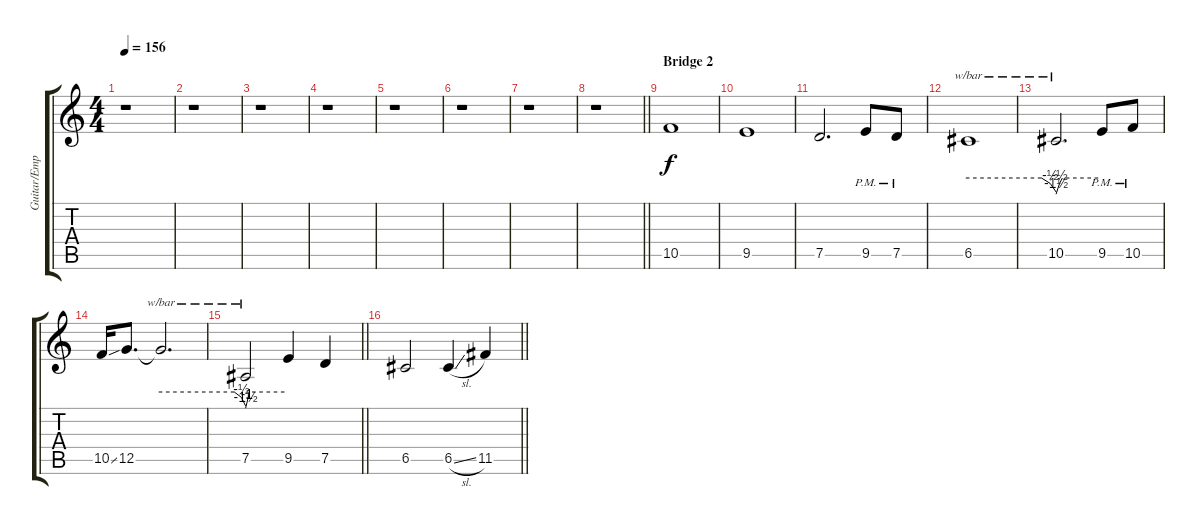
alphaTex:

\track ("Guitar/Emppu" "Guitar/Emp") {instrument distortionguitar}
\staff {score tabs}
\tuning (D4 A3 F3 C3 G2 D2) {hide}
\ts (4 4)
\tempo 156
\clef g2
\ks c
r.1{dy f} |
r.1 |
r.1 |
r.1 |
r.1 |
r.1 |
r.1 |
\barLineRight lightlight
r.1 |
\section ("" "Bridge 2")
10.5.1 |
9.5.1 |
7.5.2{d} 9.5{pm}.8 7.5{pm}.8 |
6.5.1{tbe (custom default 0 0 50 0 56 -2 60 -6)} |
10.5.2{d tbe (custom default 0 -8 5 -2 9 0 60 0)} 9.5{pm}.8 10.5{pm}.8 |
10.5{ss}.16 12.5.8{d} 12.5{t}.2{d tbe (custom default 0 0 52 0 57 -2 60 -6)} |
\barLineRight lightlight
7.5.2{tbe (custom default 0 -8 2 -4 6 0 60 0)} 9.5.4 7.5.4 |
\barLineRight lightlight
6.5.2 6.5{sl}.4 11.5.4
